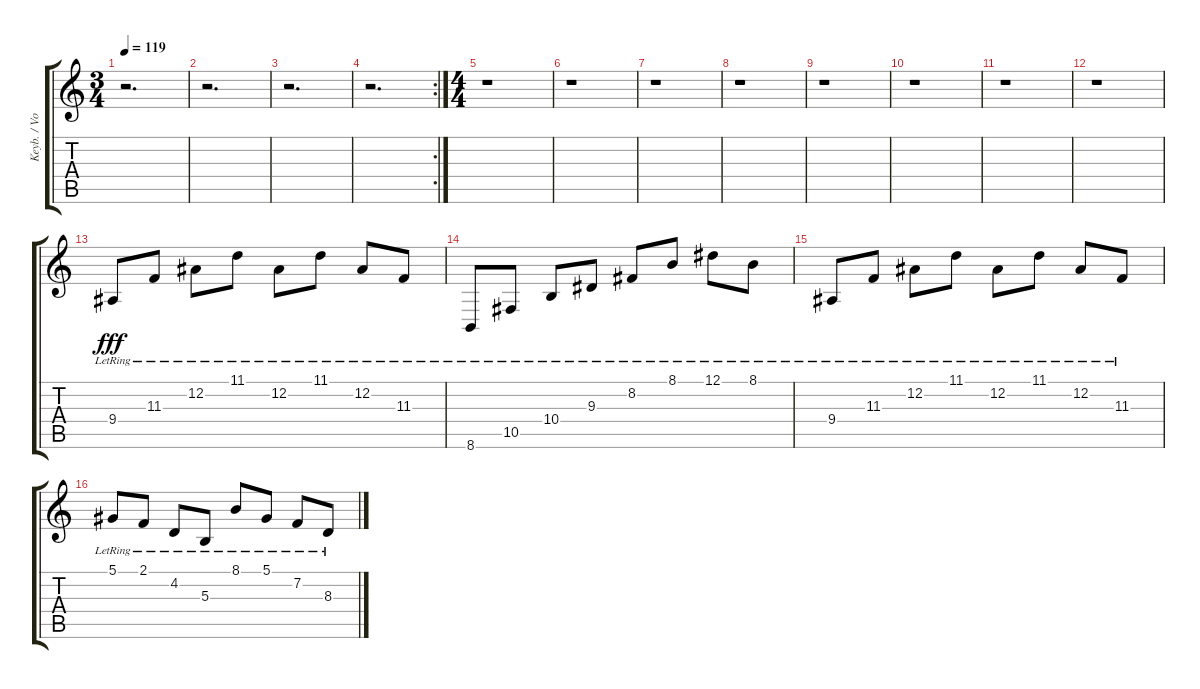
\track ("Keyb. / Voice" "Keyb. / Vo") {instrument lead2sawtooth}
\staff {score tabs}
\tuning (Eb4 Bb3 Gb3 Db3 Ab2 Eb2) {hide}
\ts (3 4)
\tempo 119
\clef g2
\ks c
r.2{d dy f} |
r.2{d} |
r.2{d} |
\rc 2
r.2{d} |
\ts (4 4)
r.1 |
r.1 |
r.1 |
r.1 |
r.1 |
r.1 |
r.1 |
r.1 |
9.4{lr}.8{dy fff instrument harpsichord} 11.3{lr}.8 12.2{lr}.8 11.1{lr}.8 12.2{lr}.8 11.1{lr}.8 12.2{lr}.8 11.3{lr}.8 |
8.6{lr}.8{instrument harpsichord} 10.5{lr}.8 10.4{lr}.8 9.3{lr}.8 8.2{lr}.8 8.1{lr}.8 12.1{lr}.8 8.1{lr}.8 |
9.4{lr}.8{instrument harpsichord} 11.3{lr}.8 12.2{lr}.8 11.1{lr}.8 12.2{lr}.8 11.1{lr}.8 12.2{lr}.8 11.3{lr}.8 |
5.1{lr}.8{instrument harpsichord} 2.1{lr}.8 4.2{lr}.8 5.3{lr}.8 8.1{lr}.8 5.1{lr}.8 7.2{lr}.8 8.3{lr}.8
